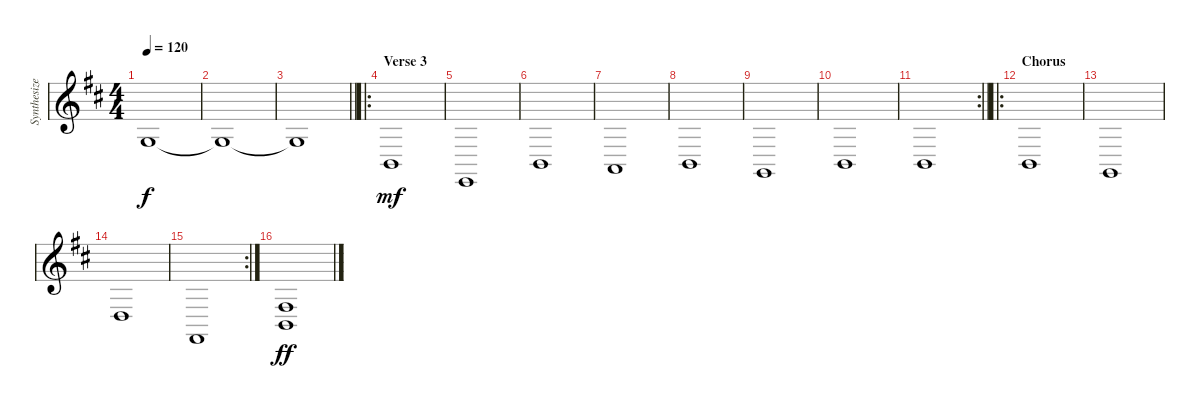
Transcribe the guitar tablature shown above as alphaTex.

\track ("Synthesizer" "Synthesize") {instrument stringensemble1}
\staff {score}
\tuning (E4 B3 G3 D3 A2 E2) {hide}
\ts (4 4)
\tempo 120
\clef g2
\ks bminor
5.4{t}.1{dy f} |
5.4{t}.1 |
\barLineRight lightlight
5.4{t}.1 |
\ro
\section ("" "Verse 3")
2.5.1{dy mf volume 7} |
0.6.1 |
2.5.1 |
0.5.1 |
2.5.1 |
3.6.1 |
2.5.1 |
\rc 2
\barLineRight lightlight
2.5.1 |
\ro
\section ("" "Chorus")
2.5.1{volume 8} |
3.6.1 |
5.5.1 |
\rc 2
2.6.1 |
(4.4 2.5).1{dy ff volume 8}
